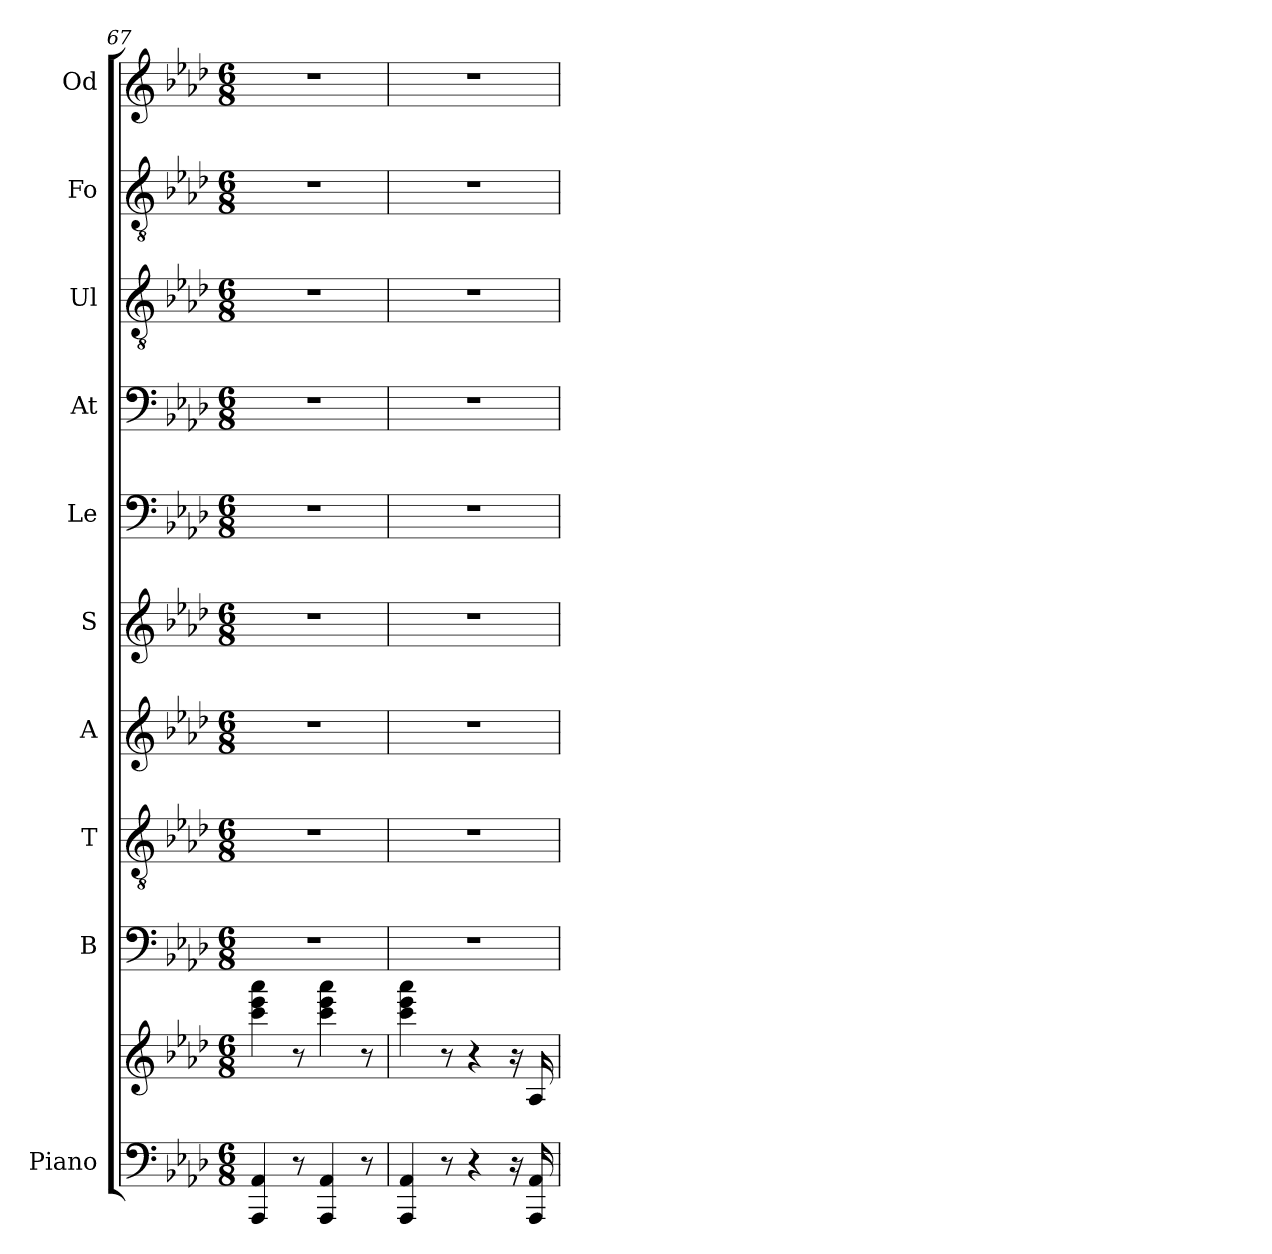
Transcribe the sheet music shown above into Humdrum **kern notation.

**kern	**kern	**kern	**kern	**kern	**kern	**kern	**kern	**kern	**kern	**kern
*part10	*part10	*part9	*part8	*part7	*part6	*part5	*part4	*part3	*part2	*part1
*staff11	*staff10	*staff9	*staff8	*staff7	*staff6	*staff5	*staff4	*staff3	*staff2	*staff1
*I"Piano	*	*I"B	*I"T	*I"A	*I"S	*I"Le	*I"At	*I"Ul	*I"Fo	*I"Od
*I'Pno	*	*I'B	*I'T	*I'A	*I'S	*I'Le	*I'At	*I'Ul	*I'Fo	*I'Od
*clefF4	*clefG2	*clefF4	*clefGv2	*clefG2	*clefG2	*clefF4	*clefF4	*clefGv2	*clefGv2	*clefG2
*k[b-e-a-d-]	*k[b-e-a-d-]	*k[b-e-a-d-]	*k[b-e-a-d-]	*k[b-e-a-d-]	*k[b-e-a-d-]	*k[b-e-a-d-]	*k[b-e-a-d-]	*k[b-e-a-d-]	*k[b-e-a-d-]	*k[b-e-a-d-]
*M6/8	*M6/8	*M6/8	*M6/8	*M6/8	*M6/8	*M6/8	*M6/8	*M6/8	*M6/8	*M6/8
=67	=67	=67	=67	=67	=67	=67	=67	=67	=67	=67
4AAA-/ 4AA-/	4ccc\ 4eee-\ 4aaa-\	2.r	2.r	2.r	2.r	2.r	2.r	2.r	2.r	2.r
8r	8r	.	.	.	.	.	.	.	.	.
4AAA-/ 4AA-/	4ccc\ 4eee-\ 4aaa-\	.	.	.	.	.	.	.	.	.
8r	8r	.	.	.	.	.	.	.	.	.
=68	=68	=68	=68	=68	=68	=68	=68	=68	=68	=68
4AAA-/ 4AA-/	4ccc\ 4eee-\ 4aaa-\	2.r	2.r	2.r	2.r	2.r	2.r	2.r	2.r	2.r
8r	8r	.	.	.	.	.	.	.	.	.
4r	4r	.	.	.	.	.	.	.	.	.
16r	16r	.	.	.	.	.	.	.	.	.
16AAA-/ 16AA-/	16A-/	.	.	.	.	.	.	.	.	.
=	=	=	=	=	=	=	=	=	=	=
*-	*-	*-	*-	*-	*-	*-	*-	*-	*-	*-
